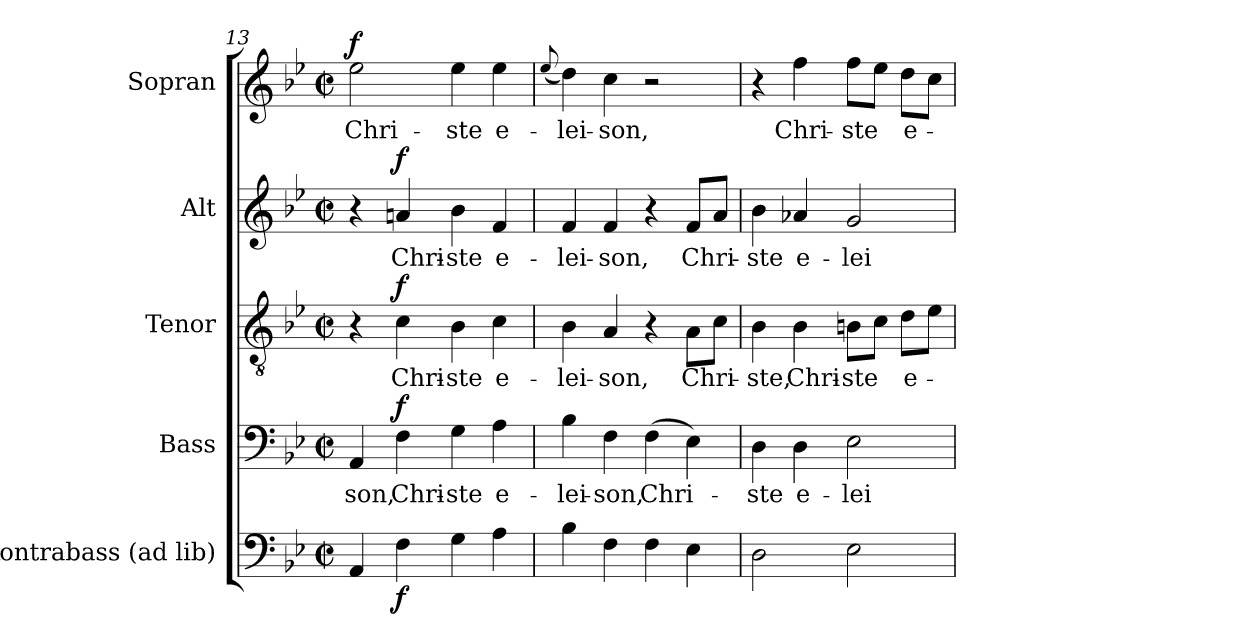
**kern	**dynam	**kern	**text	**dynam	**kern	**text	**dynam	**kern	**text	**dynam	**kern	**text	**dynam
*part5	*part5	*part4	*part4	*part4	*part3	*part3	*part3	*part2	*part2	*part2	*part1	*part1	*part1
*staff5	*staff5	*staff4	*staff4	*staff4	*staff3	*staff3	*staff3	*staff2	*staff2	*staff2	*staff1	*staff1	*staff1
*I"Kontrabass (ad lib)	*	*I"Bass	*	*	*I"Tenor	*	*	*I"Alt	*	*	*I"Sopran	*	*
*I'Kb.	*	*I'B.	*	*	*I'T.	*	*	*I'A.	*	*	*I'S.	*	*
*clefF4	*	*clefF4	*	*	*clefGv2	*	*	*clefG2	*	*	*clefG2	*	*
*ITrd7c12	*	*	*	*	*	*	*	*	*	*	*	*	*
*k[b-e-]	*	*k[b-e-]	*	*	*k[b-e-]	*	*	*k[b-e-]	*	*	*k[b-e-]	*	*
*B-:	*	*B-:	*	*	*B-:	*	*	*B-:	*	*	*B-:	*	*
*M2/2	*	*M2/2	*	*	*M2/2	*	*	*M2/2	*	*	*M2/2	*	*
*met(c|)	*	*met(c|)	*	*	*met(c|)	*	*	*met(c|)	*	*	*met(c|)	*	*
=13	=13	=13	=13	=13	=13	=13	=13	=13	=13	=13	=13	=13	=13
!	!	!	!LO:LY:b	!	!	!	!	!	!	!	!	!LO:LY:b	!LO:DY:a
4AAA/	.	4AA/	-son,	.	4r	.	.	4r	.	.	2ee-\	Chri-	f
!	!LO:DY:b	!	!LO:LY:b	!LO:DY:a	!	!LO:LY:b	!LO:DY:a	!	!LO:LY:b	!LO:DY:a	!	!	!
4FF\	f	4F\	Chri-	f	4c\	Chri-	f	4an/	Chri-	f	.	.	.
!	!	!	!LO:LY:b	!	!	!LO:LY:b	!	!	!LO:LY:b	!	!	!LO:LY:b	!
4GG\	.	4G\	-ste	.	4B-\	-ste	.	4b-\	-ste	.	4ee-\	-ste	.
!	!	!	!LO:LY:b	!	!	!LO:LY:b	!	!	!LO:LY:b	!	!	!LO:LY:b	!
4AA\	.	4A\	e-	.	4c\	e-	.	4f/	e-	.	4ee-\	e-	.
=14	=14	=14	=14	=14	=14	=14	=14	=14	=14	=14	=14	=14	=14
.	.	.	.	.	.	.	.	.	.	.	(<8qqee-/	.	.
!	!	!	!LO:LY:b	!	!	!LO:LY:b	!	!	!LO:LY:b	!	!	!LO:LY:b	!
4BB-\	.	4B-\	-lei-	.	4B-\	-lei-	.	4f/	-lei-	.	4dd\)	-lei-	.
!	!	!	!LO:LY:b	!	!	!LO:LY:b	!	!	!LO:LY:b	!	!	!LO:LY:b	!
4FF\	.	4F\	-son,	.	4A/	-son,	.	4f/	-son,	.	4cc\	-son,	.
!	!	!	!LO:LY:b	!	!	!	!	!	!	!	!	!	!
4FF\	.	(>4F\	Chri-	.	4r	.	.	4r	.	.	2r	.	.
!	!	!	!	!	!	!LO:LY:b	!	!	!LO:LY:b	!	!	!	!
4EE-\	.	4E-\)	.	.	8A\L	Chri-	.	8f/L	Chri-	.	.	.	.
.	.	.	.	.	8c\J	.	.	8a/J	.	.	.	.	.
!!LO:LB:g=z
=15	=15	=15	=15	=15	=15	=15	=15	=15	=15	=15	=15	=15	=15
!	!	!	!LO:LY:b	!	!	!LO:LY:b	!	!	!LO:LY:b	!	!	!	!
2DD\	.	4D\	-ste	.	4B-\	-ste,	.	4b-\	-ste	.	4r	.	.
!	!	!	!LO:LY:b	!	!	!LO:LY:b	!	!	!LO:LY:b	!	!	!LO:LY:b	!
.	.	4D\	e-	.	4B-\	Chri-	.	4a-X/	e-	.	4ff\	Chri-	.
!	!	!	!LO:LY:b	!	!	!LO:LY:b	!	!	!LO:LY:b	!	!	!LO:LY:b	!
2EE-\	.	2E-\	-lei-	.	8Bn\L	-ste	.	2g/	-lei-	.	8ff\L	-ste	.
.	.	.	.	.	8c\J	.	.	.	.	.	8ee-\J	.	.
!	!	!	!	!	!	!LO:LY:b	!	!	!	!	!	!LO:LY:b	!
.	.	.	.	.	8d\L	e-	.	.	.	.	8dd\L	e-	.
.	.	.	.	.	8e-\J	.	.	.	.	.	8cc\J	.	.
=	=	=	=	=	=	=	=	=	=	=	=	=	=
*-	*-	*-	*-	*-	*-	*-	*-	*-	*-	*-	*-	*-	*-
